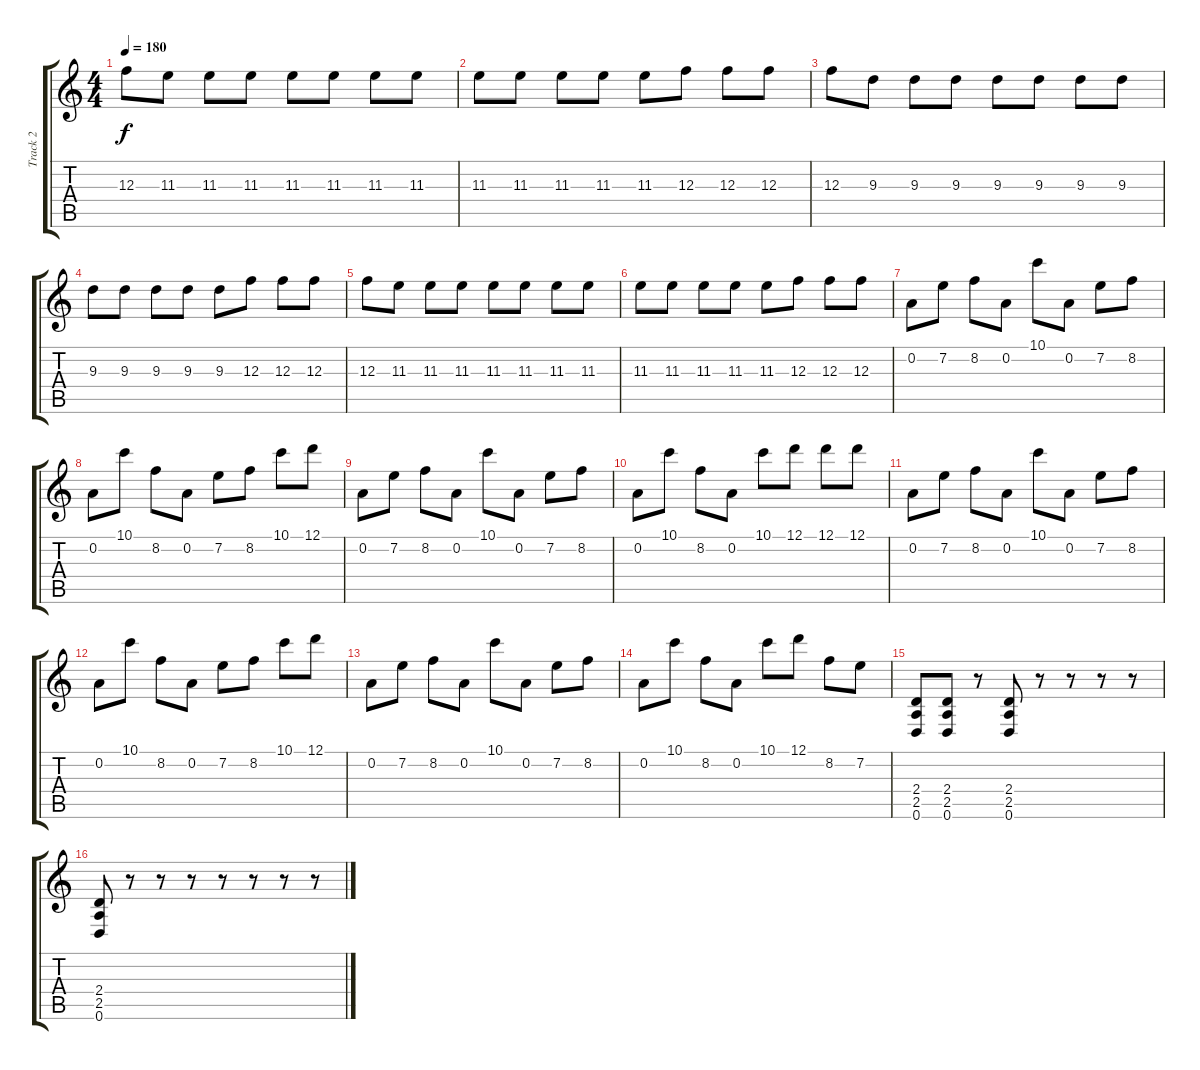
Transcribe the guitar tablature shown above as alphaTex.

\track ("Track 2" "Track 2") {instrument distortionguitar}
\staff {score tabs}
\tuning (D4 A3 F3 C3 G2 D2) {hide}
\ts (4 4)
\tempo 180
\clef g2
\ks c
12.3.8{dy f} 11.3.8 11.3.8 11.3.8 11.3.8 11.3.8 11.3.8 11.3.8 |
11.3.8 11.3.8 11.3.8 11.3.8 11.3.8 12.3.8 12.3.8 12.3.8 |
12.3.8 9.3.8 9.3.8 9.3.8 9.3.8 9.3.8 9.3.8 9.3.8 |
9.3.8 9.3.8 9.3.8 9.3.8 9.3.8 12.3.8 12.3.8 12.3.8 |
12.3.8 11.3.8 11.3.8 11.3.8 11.3.8 11.3.8 11.3.8 11.3.8 |
11.3.8 11.3.8 11.3.8 11.3.8 11.3.8 12.3.8 12.3.8 12.3.8 |
0.2.8 7.2.8 8.2.8 0.2.8 10.1.8 0.2.8 7.2.8 8.2.8 |
0.2.8 10.1.8 8.2.8 0.2.8 7.2.8 8.2.8 10.1.8 12.1.8 |
0.2.8 7.2.8 8.2.8 0.2.8 10.1.8 0.2.8 7.2.8 8.2.8 |
0.2.8 10.1.8 8.2.8 0.2.8 10.1.8 12.1.8 12.1.8 12.1.8 |
0.2.8 7.2.8 8.2.8 0.2.8 10.1.8 0.2.8 7.2.8 8.2.8 |
0.2.8 10.1.8 8.2.8 0.2.8 7.2.8 8.2.8 10.1.8 12.1.8 |
0.2.8 7.2.8 8.2.8 0.2.8 10.1.8 0.2.8 7.2.8 8.2.8 |
0.2.8 10.1.8 8.2.8 0.2.8 10.1.8 12.1.8 8.2.8 7.2.8 |
(2.4 2.5 0.6).8 (2.4 2.5 0.6).8 r.8 (2.4 2.5 0.6).8 r.8 r.8 r.8 r.8 |
(2.4 2.5 0.6).8 r.8 r.8 r.8 r.8 r.8 r.8 r.8
